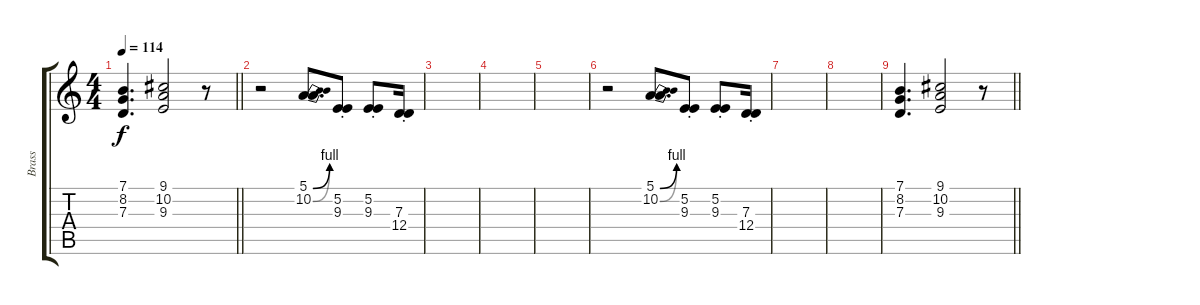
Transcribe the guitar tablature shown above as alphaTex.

\track ("Brass" "Brass") {instrument trombone}
\staff {score tabs}
\tuning (E4 B3 G3 D3 A2 E2) {hide}
\ts (4 4)
\tempo 114
\clef g2
\barLineRight lightlight
\ks c
(7.1 8.2 7.3).4{d dy f} (9.1 10.2 9.3).2 r.8 |
r.2 (5.1{be (bend 0 0 60 4)} 10.2{be (bend 0 0 60 4)}).8{d} (5.2{st} 9.3{st}).8 (5.2{st} 9.3{st}).8 (7.3{st} 12.4{st}).16 |
|
|
|
r.2 (5.1{be (bend 0 0 60 4)} 10.2{be (bend 0 0 60 4)}).8{d} (5.2{st} 9.3{st}).8 (5.2{st} 9.3{st}).8 (7.3{st} 12.4{st}).16 |
|
|
\barLineRight lightlight
(7.1 8.2 7.3).4{d} (9.1 10.2 9.3).2 r.8
